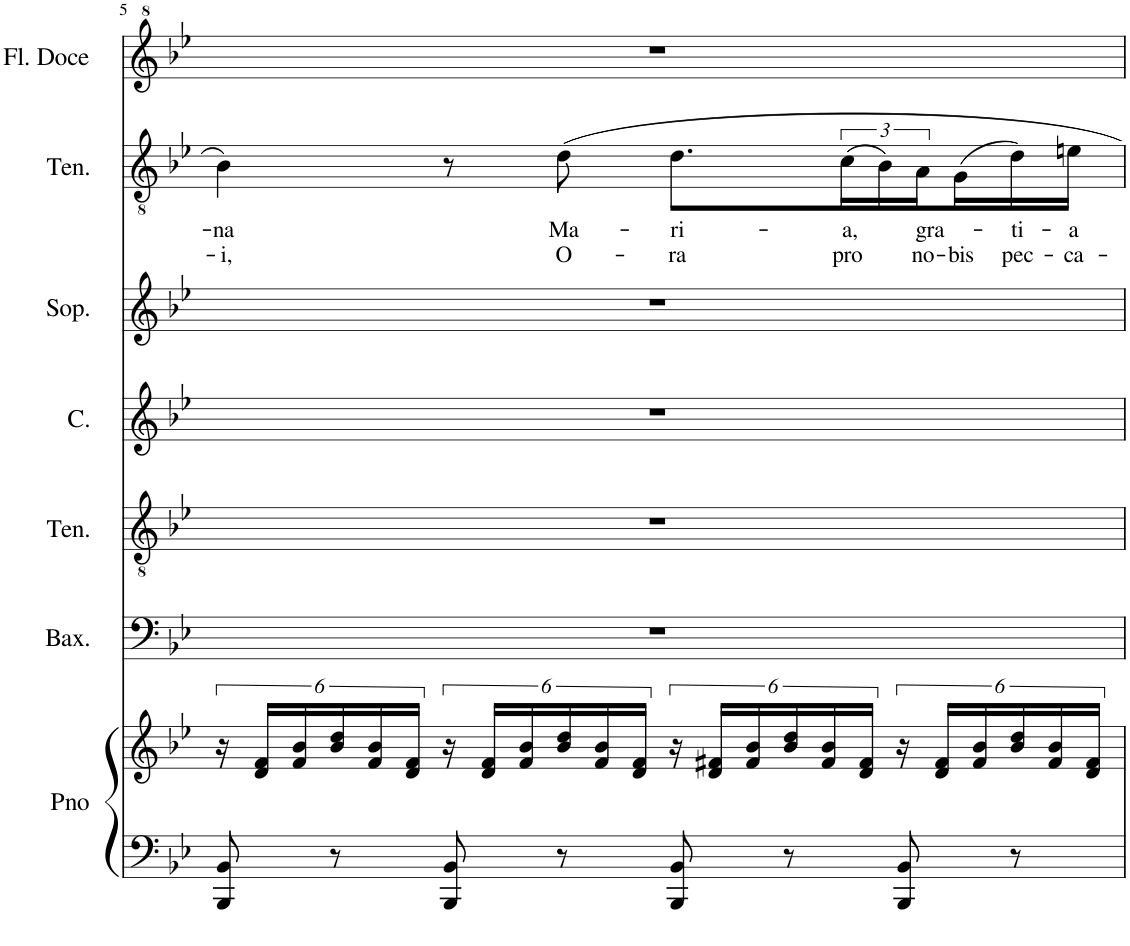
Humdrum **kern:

**kern	**kern	**kern	**kern	**kern	**kern	**kern	**text	**text	**kern
*part7	*part7	*part6	*part5	*part4	*part3	*part2	*part2	*part2	*part1
*staff8	*staff7	*staff6	*staff5	*staff4	*staff3	*staff2	*staff2	*staff2	*staff1
*I"Piano	*	*I"Baixo	*I"Tenor	*I"Contralto	*I"Soprano	*I"Tenor	*	*	*I"Flauta Doce
*I'Pno	*	*I'Bax.	*I'Ten.	*I'C.	*I'Sop.	*I'Ten.	*	*	*I'Fl. Doce
!!LO:PB:g=z
*clefF4	*clefG2	*clefF4	*clefGv2	*clefG2	*clefG2	*clefGv2	*	*	*clefG^2
*k[b-e-]	*k[b-e-]	*k[b-e-]	*k[b-e-]	*k[b-e-]	*k[b-e-]	*k[b-e-]	*	*	*k[b-e-]
*M4/4	*M4/4	*M4/4	*M4/4	*M4/4	*M4/4	*M4/4	*	*	*M4/4
*met(c)	*met(c)	*met(c)	*met(c)	*met(c)	*met(c)	*met(c)	*	*	*met(c)
=5	=5	=5	=5	=5	=5	=5	=5	=5	=5
!	!	!	!	!	!	!	!LO:LY:b	!LO:LY:b	!
8BBB-/ 8BB-/	24r	1r	1r	1r	1r	4B-\	-na	-i,	1r
.	24d/ 24f/LL	.	.	.	.	.	.	.	.
.	24f/ 24b-/	.	.	.	.	.	.	.	.
8r	24b-/ 24dd/	.	.	.	.	.	.	.	.
.	24f/ 24b-/	.	.	.	.	.	.	.	.
.	24d/ 24f/JJ	.	.	.	.	.	.	.	.
8BBB-/ 8BB-/	24r	.	.	.	.	8r	.	.	.
.	24d/ 24f/LL	.	.	.	.	.	.	.	.
.	24f/ 24b-/	.	.	.	.	.	.	.	.
!	!	!	!	!	!	!	!LO:LY:b	!LO:LY:b	!
8r	24b-/ 24dd/	.	.	.	.	8d\	Ma-	O-	.
.	24f/ 24b-/	.	.	.	.	.	.	.	.
.	24d/ 24f/JJ	.	.	.	.	.	.	.	.
!	!	!	!	!	!	!	!LO:LY:b	!LO:LY:b	!
8BBB-/ 8BB-/	24r	.	.	.	.	8.d\L	-ri-	-ra	.
.	24d/ 24f#X/LL	.	.	.	.	.	.	.	.
.	24f#/ 24b-/	.	.	.	.	.	.	.	.
8r	24b-/ 24dd/	.	.	.	.	.	.	.	.
.	24f#/ 24b-/	.	.	.	.	.	.	.	.
!	!	!	!	!	!	!	!LO:LY:b	!LO:LY:b	!
.	.	.	.	.	.	(24c\L	-a,	pro	.
.	24d/ 24f#/JJ	.	.	.	.	.	.	.	.
.	.	.	.	.	.	24B-\)	.	.	.
8BBB-/ 8BB-/	24r	.	.	.	.	.	.	.	.
!	!	!	!	!	!	!	!LO:LY:b	!LO:LY:b	!
.	.	.	.	.	.	24A\	gra-	no-	.
.	24d/ 24f#/LL	.	.	.	.	.	.	.	.
!	!	!	!	!	!	!	!	!LO:LY:b	!
.	.	.	.	.	.	(16G\	.	-bis	.
.	24f#/ 24b-/	.	.	.	.	.	.	.	.
!	!	!	!	!	!	!	!LO:LY:b	!LO:LY:b	!
8r	24b-/ 24dd/	.	.	.	.	16d\)	-ti-	pec-	.
.	24f#/ 24b-/	.	.	.	.	.	.	.	.
!	!	!	!	!	!	!	!LO:LY:b	!LO:LY:b	!
.	.	.	.	.	.	16en\JJ	-a	-ca-	.
.	24d/ 24f#/JJ	.	.	.	.	.	.	.	.
=	=	=	=	=	=	=	=	=	=
*-	*-	*-	*-	*-	*-	*-	*-	*-	*-
